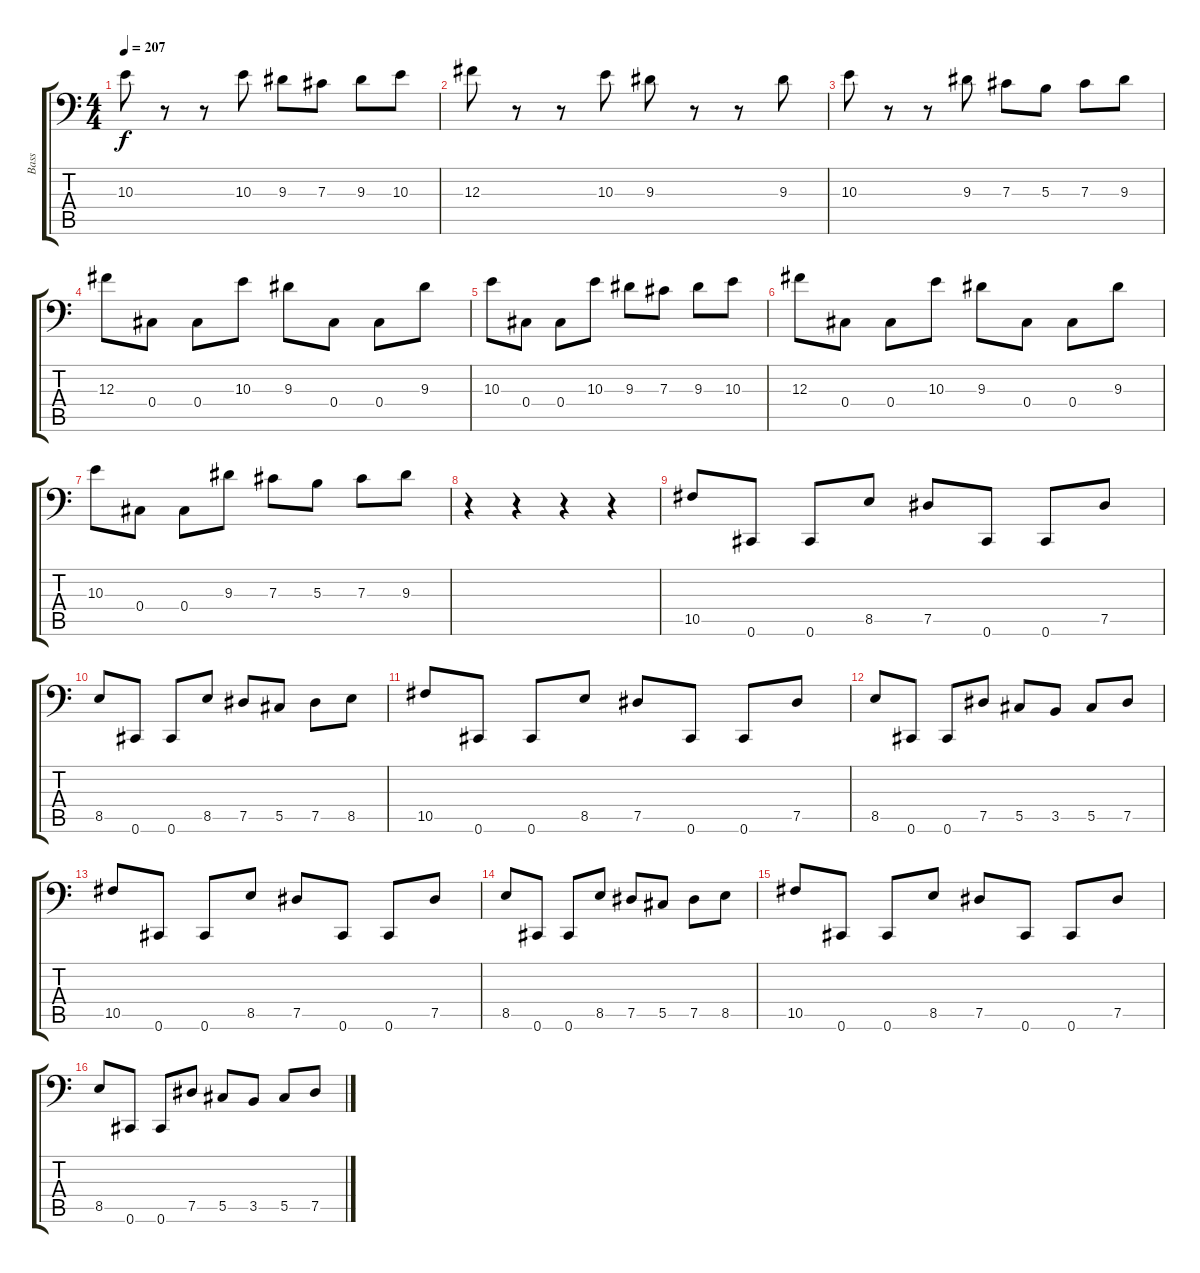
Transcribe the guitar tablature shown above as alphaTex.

\track ("Bass" "Bass") {instrument electricbassfinger bank 1}
\staff {score tabs}
\tuning (Eb3 Bb2 Gb2 Db2 Ab1 Db1) {hide}
\ts (4 4)
\tempo 207
\clef f4
\ks c
10.3.8{dy f} r.8 r.8 10.3.8 9.3.8 7.3.8 9.3.8 10.3.8 |
12.3.8 r.8 r.8 10.3.8 9.3.8 r.8 r.8 9.3.8 |
10.3.8 r.8 r.8 9.3.8 7.3.8 5.3.8 7.3.8 9.3.8 |
12.3.8 0.4.8 0.4.8 10.3.8 9.3.8 0.4.8 0.4.8 9.3.8 |
10.3.8 0.4.8 0.4.8 10.3.8 9.3.8 7.3.8 9.3.8 10.3.8 |
12.3.8 0.4.8 0.4.8 10.3.8 9.3.8 0.4.8 0.4.8 9.3.8 |
10.3.8 0.4.8 0.4.8 9.3.8 7.3.8 5.3.8 7.3.8 9.3.8 |
r.4 r.4 r.4 r.4 |
10.5.8 0.6.8 0.6.8 8.5.8 7.5.8 0.6.8 0.6.8 7.5.8 |
8.5.8 0.6.8 0.6.8 8.5.8 7.5.8 5.5.8 7.5.8 8.5.8 |
10.5.8 0.6.8 0.6.8 8.5.8 7.5.8 0.6.8 0.6.8 7.5.8 |
8.5.8 0.6.8 0.6.8 7.5.8 5.5.8 3.5.8 5.5.8 7.5.8 |
10.5.8 0.6.8 0.6.8 8.5.8 7.5.8 0.6.8 0.6.8 7.5.8 |
8.5.8 0.6.8 0.6.8 8.5.8 7.5.8 5.5.8 7.5.8 8.5.8 |
10.5.8 0.6.8 0.6.8 8.5.8 7.5.8 0.6.8 0.6.8 7.5.8 |
8.5.8 0.6.8 0.6.8 7.5.8 5.5.8 3.5.8 5.5.8 7.5.8
